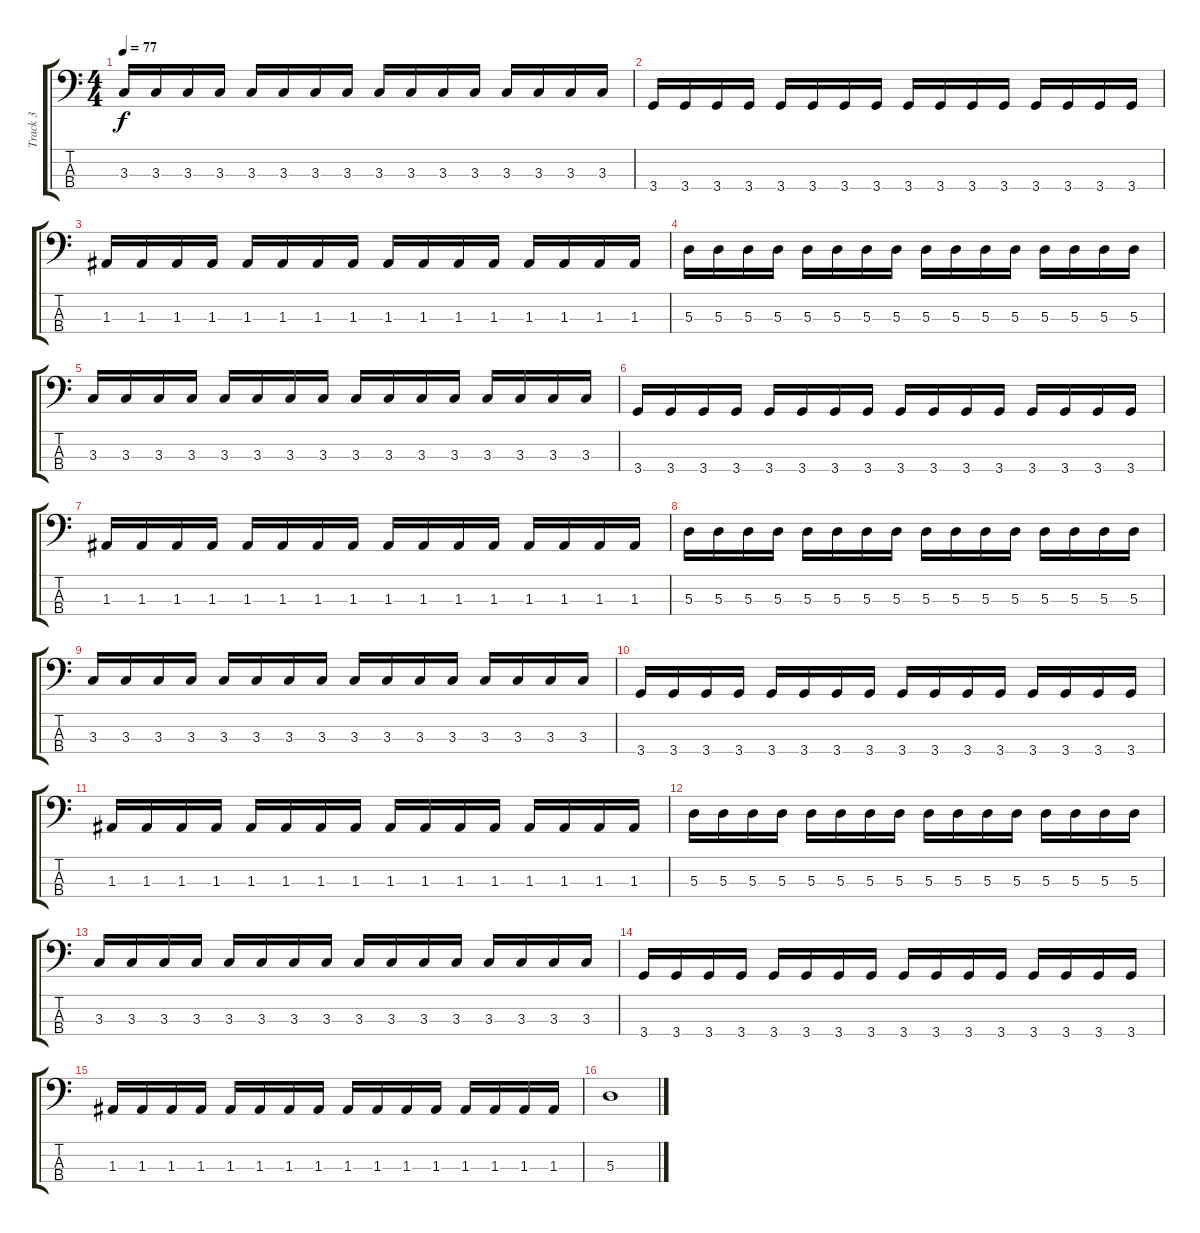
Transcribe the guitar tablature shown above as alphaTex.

\track ("Track 3" "Track 3") {instrument electricbassfinger}
\staff {score tabs}
\tuning (G2 D2 A1 E1) {hide}
\ts (4 4)
\tempo 77
\clef f4
\ks c
3.3.16{dy f} 3.3.16 3.3.16 3.3.16 3.3.16 3.3.16 3.3.16 3.3.16 3.3.16 3.3.16 3.3.16 3.3.16 3.3.16 3.3.16 3.3.16 3.3.16 |
3.4.16 3.4.16 3.4.16 3.4.16 3.4.16 3.4.16 3.4.16 3.4.16 3.4.16 3.4.16 3.4.16 3.4.16 3.4.16 3.4.16 3.4.16 3.4.16 |
1.3.16 1.3.16 1.3.16 1.3.16 1.3.16 1.3.16 1.3.16 1.3.16 1.3.16 1.3.16 1.3.16 1.3.16 1.3.16 1.3.16 1.3.16 1.3.16 |
5.3.16 5.3.16 5.3.16 5.3.16 5.3.16 5.3.16 5.3.16 5.3.16 5.3.16 5.3.16 5.3.16 5.3.16 5.3.16 5.3.16 5.3.16 5.3.16 |
3.3.16 3.3.16 3.3.16 3.3.16 3.3.16 3.3.16 3.3.16 3.3.16 3.3.16 3.3.16 3.3.16 3.3.16 3.3.16 3.3.16 3.3.16 3.3.16 |
3.4.16 3.4.16 3.4.16 3.4.16 3.4.16 3.4.16 3.4.16 3.4.16 3.4.16 3.4.16 3.4.16 3.4.16 3.4.16 3.4.16 3.4.16 3.4.16 |
1.3.16 1.3.16 1.3.16 1.3.16 1.3.16 1.3.16 1.3.16 1.3.16 1.3.16 1.3.16 1.3.16 1.3.16 1.3.16 1.3.16 1.3.16 1.3.16 |
5.3.16 5.3.16 5.3.16 5.3.16 5.3.16 5.3.16 5.3.16 5.3.16 5.3.16 5.3.16 5.3.16 5.3.16 5.3.16 5.3.16 5.3.16 5.3.16 |
3.3.16 3.3.16 3.3.16 3.3.16 3.3.16 3.3.16 3.3.16 3.3.16 3.3.16 3.3.16 3.3.16 3.3.16 3.3.16 3.3.16 3.3.16 3.3.16 |
3.4.16 3.4.16 3.4.16 3.4.16 3.4.16 3.4.16 3.4.16 3.4.16 3.4.16 3.4.16 3.4.16 3.4.16 3.4.16 3.4.16 3.4.16 3.4.16 |
1.3.16 1.3.16 1.3.16 1.3.16 1.3.16 1.3.16 1.3.16 1.3.16 1.3.16 1.3.16 1.3.16 1.3.16 1.3.16 1.3.16 1.3.16 1.3.16 |
5.3.16 5.3.16 5.3.16 5.3.16 5.3.16 5.3.16 5.3.16 5.3.16 5.3.16 5.3.16 5.3.16 5.3.16 5.3.16 5.3.16 5.3.16 5.3.16 |
3.3.16 3.3.16 3.3.16 3.3.16 3.3.16 3.3.16 3.3.16 3.3.16 3.3.16 3.3.16 3.3.16 3.3.16 3.3.16 3.3.16 3.3.16 3.3.16 |
3.4.16 3.4.16 3.4.16 3.4.16 3.4.16 3.4.16 3.4.16 3.4.16 3.4.16 3.4.16 3.4.16 3.4.16 3.4.16 3.4.16 3.4.16 3.4.16 |
1.3.16 1.3.16 1.3.16 1.3.16 1.3.16 1.3.16 1.3.16 1.3.16 1.3.16 1.3.16 1.3.16 1.3.16 1.3.16 1.3.16 1.3.16 1.3.16 |
5.3.1
